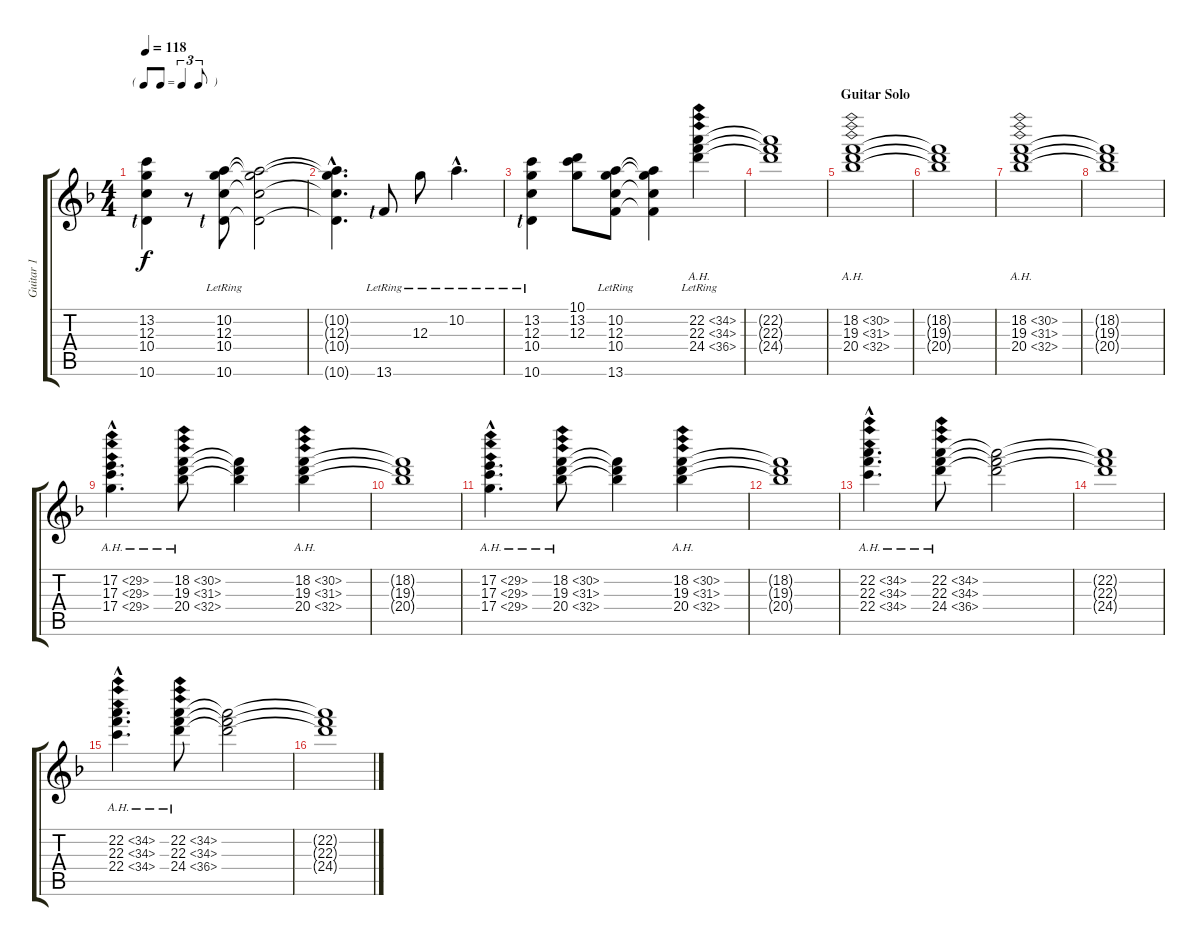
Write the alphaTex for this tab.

\track ("Guitar 1" "Guitar 1") {instrument electricguitarjazz}
\staff {score tabs}
\tuning (E4 B3 G3 D3 A2 E2) {hide}
\ts (4 4)
\tf triplet8th
\tempo 118
\clef g2
\ks f
(13.2 12.3 10.4 10.6{lf 1}).4{dy f} r.8 (10.2{lr} 12.3{lr} 10.4{lr} 10.6{lr lf 1}).8 (10.2{t} 12.3{t} 10.4{t} 10.6{t}).2 |
(10.2{hac t} 12.3{hac t} 10.4{hac t} 10.6{hac t}).4{d} 13.6{lr lf 1}.8 12.3{lr}.8 10.2{hac lr}.4{d} |
(13.2{lr} 12.3{lr} 10.4{lr} 10.6{lr lf 1}).4 (10.1 13.2 12.3).8 (10.2{lr} 12.3{lr} 10.4{lr} 13.6{lr}).8 (10.2{t} 12.3{t} 10.4{t} 13.6{t}).4 (22.2{ah 12 lr} 22.3{ah 12 lr} 24.4{ah 12 lr}).4 |
(22.2{t} 22.3{t} 24.4{t}).1 |
\section ("" "Guitar Solo")
(18.2{ah 12} 19.3{ah 12} 20.4{ah 12}).1 |
(18.2{t} 19.3{t} 20.4{t}).1 |
(18.2{ah 12} 19.3{ah 12} 20.4{ah 12}).1 |
(18.2{t} 19.3{t} 20.4{t}).1 |
(17.2{ah 12 hac} 17.3{ah 12 hac} 17.4{ah 12 hac}).4{d} (18.2{ah 12} 19.3{ah 12} 20.4{ah 12}).8 (18.2{t} 19.3{t} 20.4{t}).4 (18.2{ah 12} 19.3{ah 12} 20.4{ah 12}).4 |
(18.2{t} 19.3{t} 20.4{t}).1 |
(17.2{ah 12 hac} 17.3{ah 12 hac} 17.4{ah 12 hac}).4{d} (18.2{ah 12} 19.3{ah 12} 20.4{ah 12}).8 (18.2{t} 19.3{t} 20.4{t}).4 (18.2{ah 12} 19.3{ah 12} 20.4{ah 12}).4 |
(18.2{t} 19.3{t} 20.4{t}).1 |
(22.2{ah 12 hac} 22.3{ah 12 hac} 22.4{ah 12 hac}).4{d} (22.2{ah 12} 22.3{ah 12} 24.4{ah 12}).8 (22.2{t} 22.3{t} 24.4{t}).2 |
(22.2{t} 22.3{t} 24.4{t}).1 |
(22.2{ah 12 hac} 22.3{ah 12 hac} 22.4{ah 12 hac}).4{d} (22.2{ah 12} 22.3{ah 12} 24.4{ah 12}).8 (22.2{t} 22.3{t} 24.4{t}).2 |
(22.2{t} 22.3{t} 24.4{t}).1
